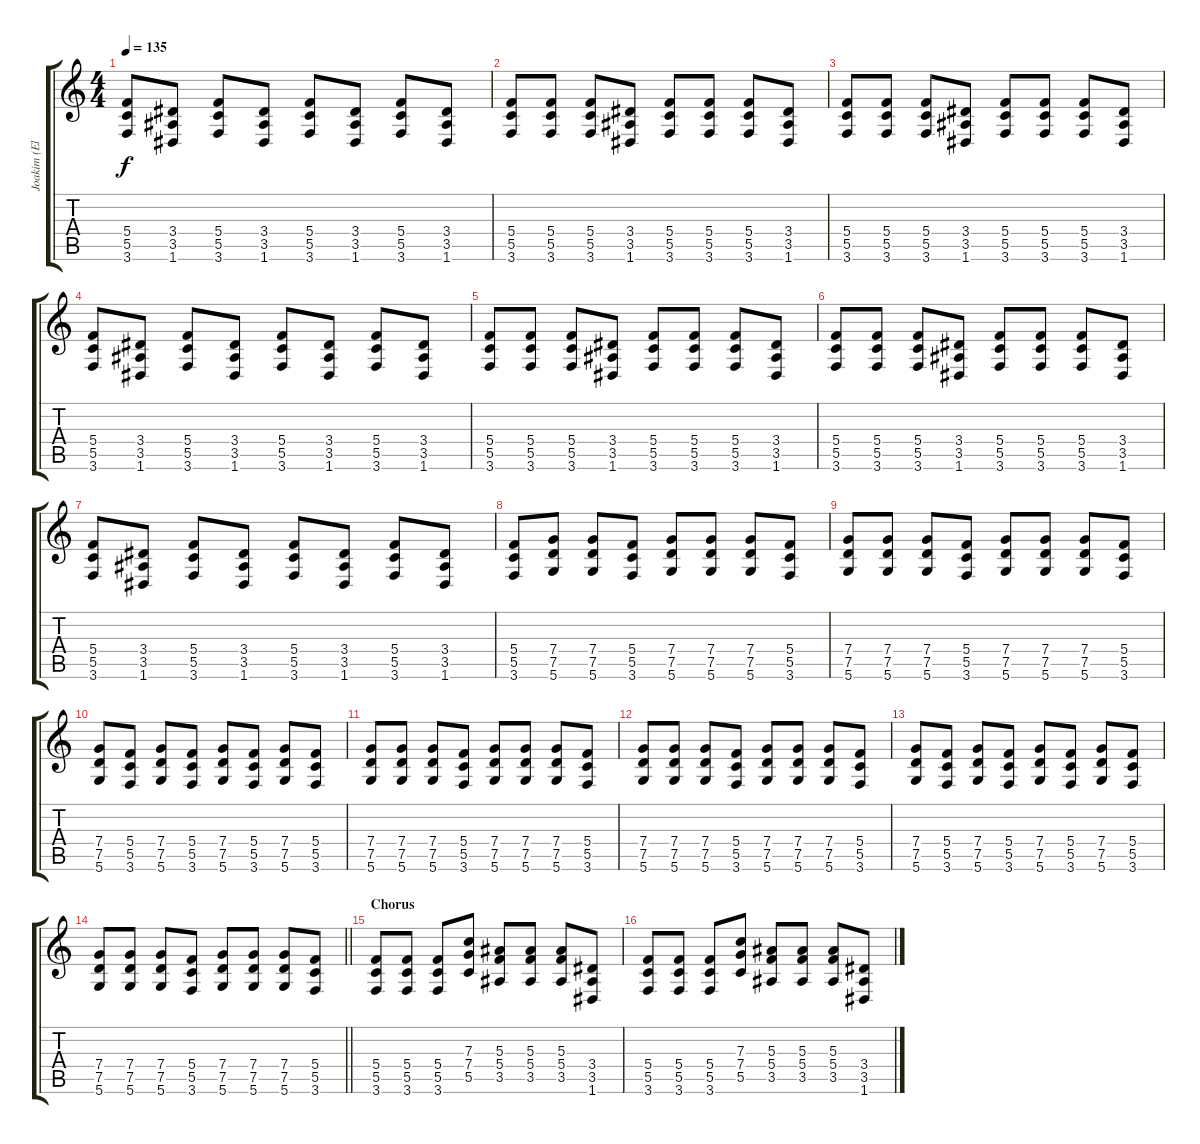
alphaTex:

\track ("Joakim (El-gitarr)" "Joakim (El") {instrument distortionguitar}
\staff {score tabs}
\tuning (D4 A3 F3 C3 G2 D2) {hide}
\ts (4 4)
\tempo 135
\clef g2
\ks c
(5.4 5.5 3.6).8{dy f} (3.4 3.5 1.6).8 (5.4 5.5 3.6).8 (3.4 3.5 1.6).8 (5.4 5.5 3.6).8 (3.4 3.5 1.6).8 (5.4 5.5 3.6).8 (3.4 3.5 1.6).8 |
(5.4 5.5 3.6).8 (5.4 5.5 3.6).8 (5.4 5.5 3.6).8 (3.4 3.5 1.6).8 (5.4 5.5 3.6).8 (5.4 5.5 3.6).8 (5.4 5.5 3.6).8 (3.4 3.5 1.6).8 |
(5.4 5.5 3.6).8 (5.4 5.5 3.6).8 (5.4 5.5 3.6).8 (3.4 3.5 1.6).8 (5.4 5.5 3.6).8 (5.4 5.5 3.6).8 (5.4 5.5 3.6).8 (3.4 3.5 1.6).8 |
(5.4 5.5 3.6).8 (3.4 3.5 1.6).8 (5.4 5.5 3.6).8 (3.4 3.5 1.6).8 (5.4 5.5 3.6).8 (3.4 3.5 1.6).8 (5.4 5.5 3.6).8 (3.4 3.5 1.6).8 |
(5.4 5.5 3.6).8 (5.4 5.5 3.6).8 (5.4 5.5 3.6).8 (3.4 3.5 1.6).8 (5.4 5.5 3.6).8 (5.4 5.5 3.6).8 (5.4 5.5 3.6).8 (3.4 3.5 1.6).8 |
(5.4 5.5 3.6).8 (5.4 5.5 3.6).8 (5.4 5.5 3.6).8 (3.4 3.5 1.6).8 (5.4 5.5 3.6).8 (5.4 5.5 3.6).8 (5.4 5.5 3.6).8 (3.4 3.5 1.6).8 |
(5.4 5.5 3.6).8 (3.4 3.5 1.6).8 (5.4 5.5 3.6).8 (3.4 3.5 1.6).8 (5.4 5.5 3.6).8 (3.4 3.5 1.6).8 (5.4 5.5 3.6).8 (3.4 3.5 1.6).8 |
(5.4 5.5 3.6).8 (7.4 7.5 5.6).8 (7.4 7.5 5.6).8 (5.4 5.5 3.6).8 (7.4 7.5 5.6).8 (7.4 7.5 5.6).8 (7.4 7.5 5.6).8 (5.4 5.5 3.6).8 |
(7.4 7.5 5.6).8 (7.4 7.5 5.6).8 (7.4 7.5 5.6).8 (5.4 5.5 3.6).8 (7.4 7.5 5.6).8 (7.4 7.5 5.6).8 (7.4 7.5 5.6).8 (5.4 5.5 3.6).8 |
(7.4 7.5 5.6).8 (5.4 5.5 3.6).8 (7.4 7.5 5.6).8 (5.4 5.5 3.6).8 (7.4 7.5 5.6).8 (5.4 5.5 3.6).8 (7.4 7.5 5.6).8 (5.4 5.5 3.6).8 |
(7.4 7.5 5.6).8 (7.4 7.5 5.6).8 (7.4 7.5 5.6).8 (5.4 5.5 3.6).8 (7.4 7.5 5.6).8 (7.4 7.5 5.6).8 (7.4 7.5 5.6).8 (5.4 5.5 3.6).8 |
(7.4 7.5 5.6).8 (7.4 7.5 5.6).8 (7.4 7.5 5.6).8 (5.4 5.5 3.6).8 (7.4 7.5 5.6).8 (7.4 7.5 5.6).8 (7.4 7.5 5.6).8 (5.4 5.5 3.6).8 |
(7.4 7.5 5.6).8 (5.4 5.5 3.6).8 (7.4 7.5 5.6).8 (5.4 5.5 3.6).8 (7.4 7.5 5.6).8 (5.4 5.5 3.6).8 (7.4 7.5 5.6).8 (5.4 5.5 3.6).8 |
\barLineRight lightlight
(7.4 7.5 5.6).8 (7.4 7.5 5.6).8 (7.4 7.5 5.6).8 (5.4 5.5 3.6).8 (7.4 7.5 5.6).8 (7.4 7.5 5.6).8 (7.4 7.5 5.6).8 (5.4 5.5 3.6).8 |
\section ("" "Chorus")
(5.4 5.5 3.6).8 (5.4 5.5 3.6).8 (5.4 5.5 3.6).8 (7.3 7.4 5.5).8 (5.3 5.4 3.5).8 (5.3 5.4 3.5).8 (5.3 5.4 3.5).8 (3.4 3.5 1.6).8 |
(5.4 5.5 3.6).8 (5.4 5.5 3.6).8 (5.4 5.5 3.6).8 (7.3 7.4 5.5).8 (5.3 5.4 3.5).8 (5.3 5.4 3.5).8 (5.3 5.4 3.5).8 (3.4 3.5 1.6).8
